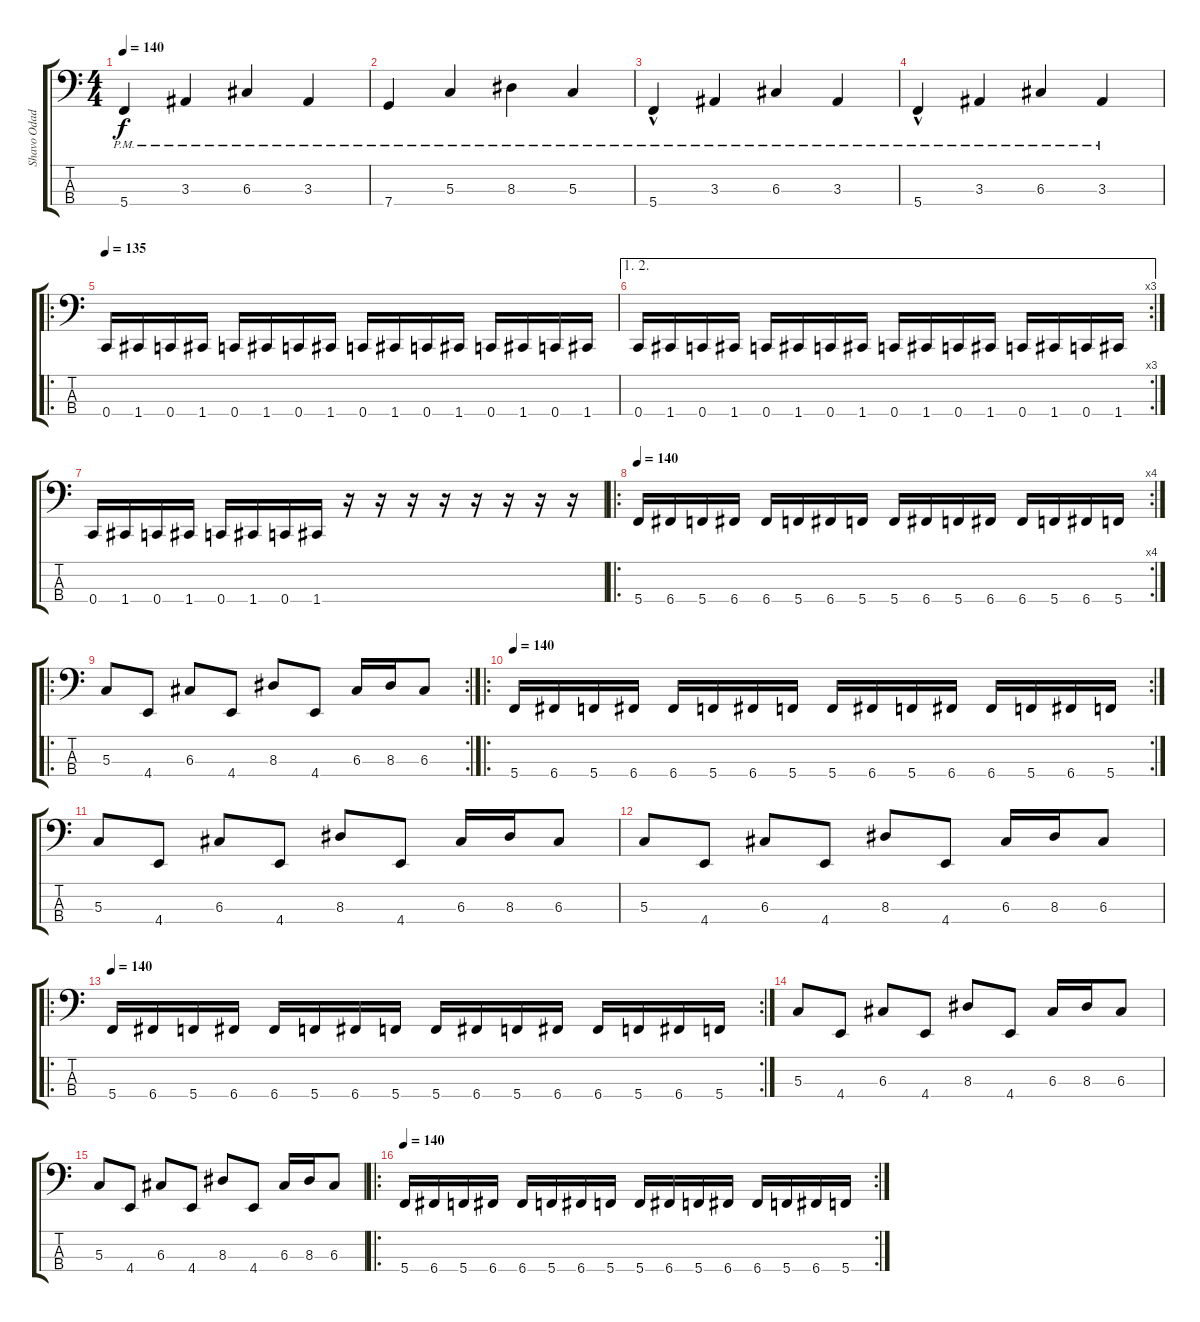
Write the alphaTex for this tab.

\track ("Shavo Odadjian" "Shavo Odad") {instrument electricbassfinger}
\staff {score tabs}
\tuning (F2 C2 G1 C1) {hide}
\ts (4 4)
\tempo 140
\clef f4
\ks c
5.4{pm}.4{dy f instrument electricbassfinger} 3.3{pm}.4 6.3{pm}.4 3.3{pm}.4 |
7.4{pm}.4 5.3{pm}.4 8.3{pm}.4 5.3{pm}.4 |
5.4{hac pm}.4 3.3{pm}.4 6.3{pm}.4 3.3{pm}.4 |
5.4{hac pm}.4 3.3{pm}.4 6.3{pm}.4 3.3{pm}.4 |
\ro
\tempo 135
0.4.16 1.4.16 0.4.16 1.4.16 0.4.16 1.4.16 0.4.16 1.4.16 0.4.16 1.4.16 0.4.16 1.4.16 0.4.16 1.4.16 0.4.16 1.4.16 |
\ae (1 2)
\rc 3
0.4.16 1.4.16 0.4.16 1.4.16 0.4.16 1.4.16 0.4.16 1.4.16 0.4.16 1.4.16 0.4.16 1.4.16 0.4.16 1.4.16 0.4.16 1.4.16 |
0.4.16 1.4.16 0.4.16 1.4.16 0.4.16 1.4.16 0.4.16 1.4.16 r.16 r.16 r.16 r.16 r.16 r.16 r.16 r.16 |
\ro
\rc 4
\tempo 140
5.4.16 6.4.16 5.4.16 6.4.16 6.4.16 5.4.16 6.4.16 5.4.16 5.4.16 6.4.16 5.4.16 6.4.16 6.4.16 5.4.16 6.4.16 5.4.16 |
\ro
\rc 2
5.3.8 4.4.8 6.3.8 4.4.8 8.3.8 4.4.8 6.3.16 8.3.16 6.3.8 |
\ro
\rc 2
\tempo 140
5.4.16 6.4.16 5.4.16 6.4.16 6.4.16 5.4.16 6.4.16 5.4.16 5.4.16 6.4.16 5.4.16 6.4.16 6.4.16 5.4.16 6.4.16 5.4.16 |
5.3.8 4.4.8 6.3.8 4.4.8 8.3.8 4.4.8 6.3.16 8.3.16 6.3.8 |
5.3.8 4.4.8 6.3.8 4.4.8 8.3.8 4.4.8 6.3.16 8.3.16 6.3.8 |
\ro
\rc 2
\tempo 140
5.4.16 6.4.16 5.4.16 6.4.16 6.4.16 5.4.16 6.4.16 5.4.16 5.4.16 6.4.16 5.4.16 6.4.16 6.4.16 5.4.16 6.4.16 5.4.16 |
5.3.8 4.4.8 6.3.8 4.4.8 8.3.8 4.4.8 6.3.16 8.3.16 6.3.8 |
5.3.8 4.4.8 6.3.8 4.4.8 8.3.8 4.4.8 6.3.16 8.3.16 6.3.8 |
\ro
\rc 2
\tempo 140
5.4.16 6.4.16 5.4.16 6.4.16 6.4.16 5.4.16 6.4.16 5.4.16 5.4.16 6.4.16 5.4.16 6.4.16 6.4.16 5.4.16 6.4.16 5.4.16
